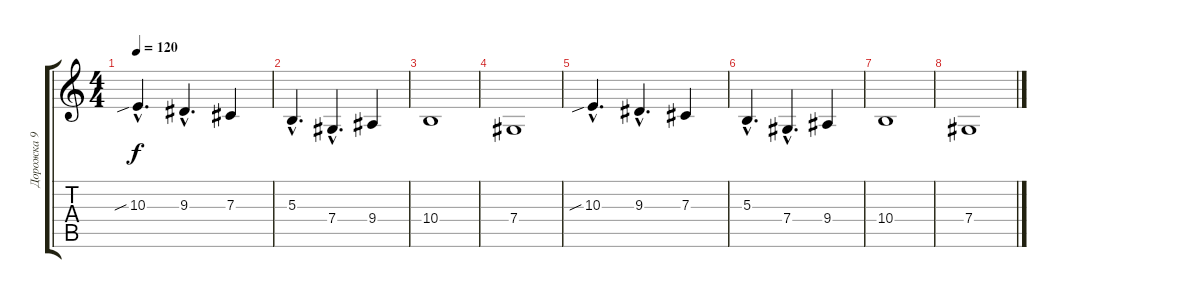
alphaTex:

\track ("Дорожка 9" "Дорожка 9") {instrument viola}
\staff {score tabs}
\tuning (Eb4 Bb3 Gb3 Db3 Ab2 Eb2) {hide}
\ts (4 4)
\tempo 120
\clef g2
\ks c
10.3{sib hac}.4{d dy f} 9.3{hac}.4{d} 7.3.4 |
5.3{hac}.4{d} 7.4{hac}.4{d} 9.4.4 |
10.4.1 |
7.4.1 |
10.3{sib hac}.4{d} 9.3{hac}.4{d} 7.3.4 |
5.3{hac}.4{d} 7.4{hac}.4{d} 9.4.4 |
10.4.1 |
7.4.1
